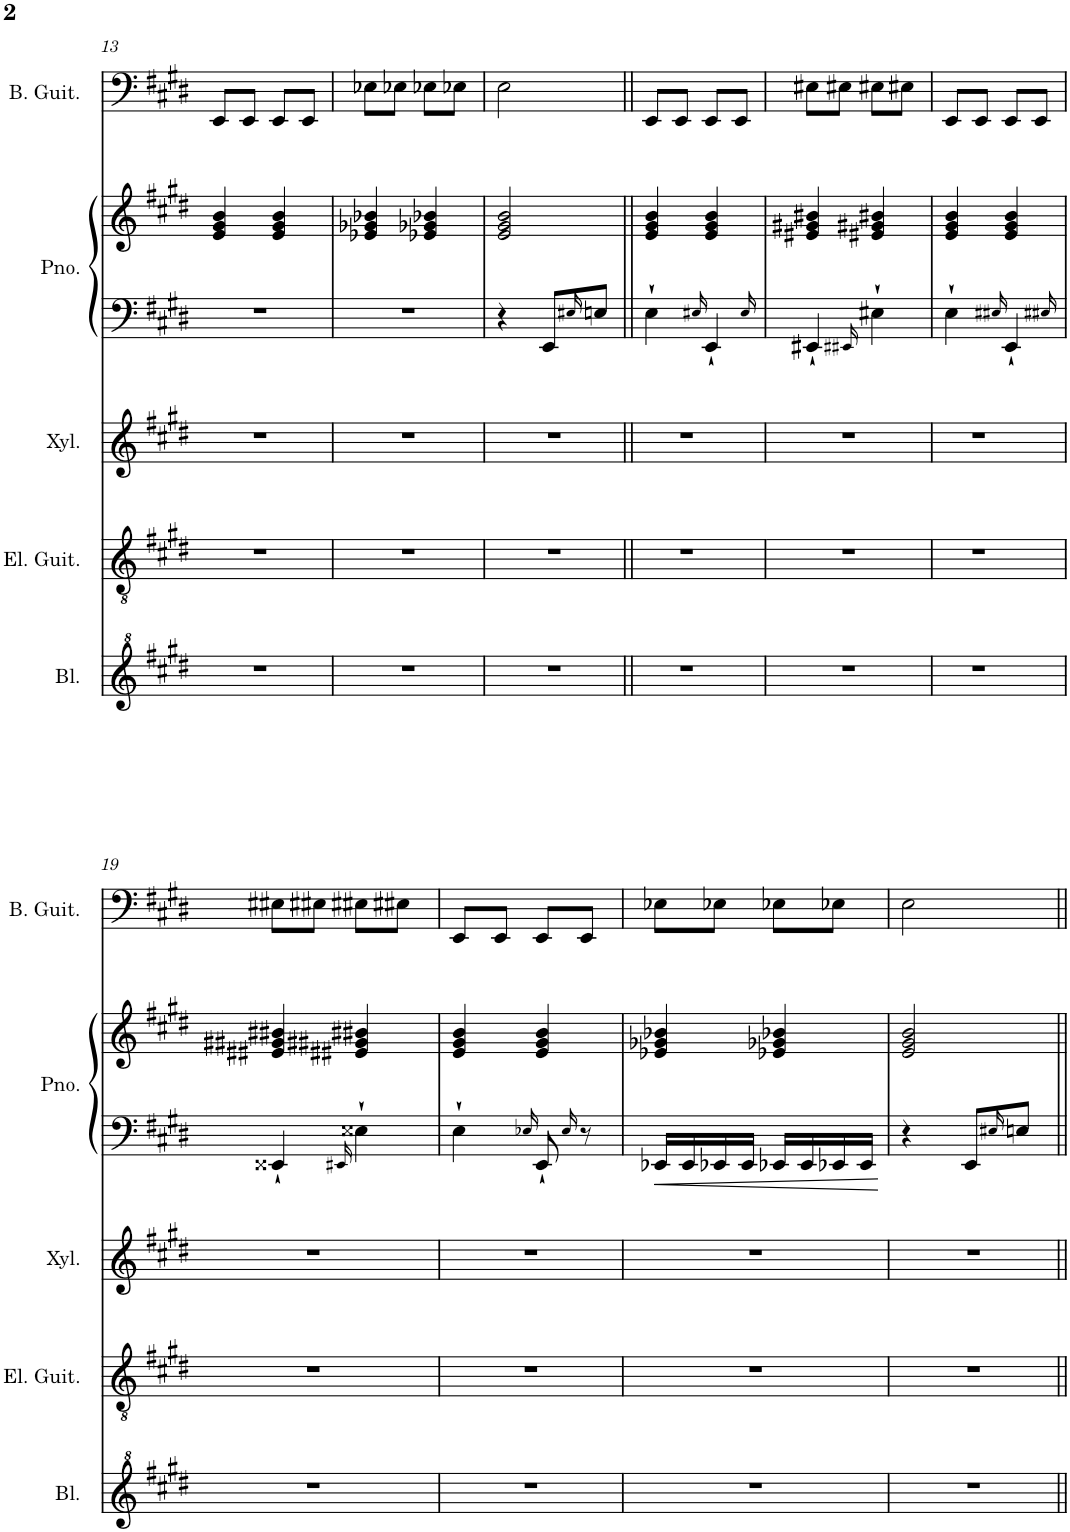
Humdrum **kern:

**kern	**kern	**kern	**kern	**kern	**kern
*part5	*part4	*part3	*part2	*part2	*part1
*staff6	*staff5	*staff4	*staff3	*staff2	*staff1
*I"Bell	*I"Electric Guitar	*I"Xylophone	*I"Piano	*	*I"Bass Guitar
*I'Bl.	*I'El. Guit.	*I'Xyl.	*I'Pno.	*	*I'B. Guit.
!!LO:PB:g=z
*clefG^2	*clefGv2	*clefG2	*clefF4	*clefG2	*clefF4
*	*	*Trd-7c-12	*	*	*Trd7c12
*k[f#c#g#d#]	*k[f#c#g#d#]	*k[f#c#g#d#]	*k[f#c#g#d#]	*k[f#c#g#d#]	*k[f#c#g#d#]
*M2/4	*M2/4	*M2/4	*M2/4	*M2/4	*M2/4
=13	=13	=13	=13	=13	=13
2r	2r	2r	2r	4e/ 4g#/ 4b/	8EE/L
.	.	.	.	.	8EE/J
.	.	.	.	4e/ 4g#/ 4b/	8EE/L
.	.	.	.	.	8EE/J
=14	=14	=14	=14	=14	=14
2r	2r	2r	2r	4e-X/ 4g-X/ 4b-X/	8E-X\L
.	.	.	.	.	8E-X\J
.	.	.	.	4e-X/ 4g-X/ 4b-X/	8E-X\L
.	.	.	.	.	8E-X\J
=15	=15	=15	=15	=15	=15
2r	2r	2r	4r	2e/ 2g#/ 2b/	2E\
.	.	.	8EE/L	.	.
.	.	.	16qE#X/	.	.
.	.	.	8En/J	.	.
=16||	=16||	=16||	=16||	=16||	=16||
2r	2r	2r	4E`\	4e/ 4g#/ 4b/	8EE/L
.	.	.	.	.	8EE/J
.	.	.	16qE#X/	.	.
.	.	.	4EE`/	4e/ 4g#/ 4b/	8EE/L
.	.	.	.	.	8EE/J
.	.	.	16qE#/	.	.
=17	=17	=17	=17	=17	=17
2r	2r	2r	4EE#X`/	4e#X/ 4g#X/ 4b#X/	8E#X\L
.	.	.	.	.	8E#X\J
.	.	.	16qEE##X/	.	.
.	.	.	4E#X`\	4e#X/ 4g#X/ 4b#X/	8E#X\L
.	.	.	.	.	8E#X\J
=18	=18	=18	=18	=18	=18
2r	2r	2r	4E`\	4e/ 4g#/ 4b/	8EE/L
.	.	.	.	.	8EE/J
.	.	.	16qE##X/	.	.
.	.	.	4EE`/	4e/ 4g#/ 4b/	8EE/L
.	.	.	.	.	8EE/J
.	.	.	16qE##X/	.	.
!!LO:LB:g=z
=19	=19	=19	=19	=19	=19
2r	2r	2r	4EE##X`/	4e##X/ 4g##X/ 4b##X/	8E##X\L
.	.	.	.	.	8E##X\J
.	.	.	16qEE#X/	.	.
.	.	.	4E##X`\	4e##X/ 4g##X/ 4b##X/	8E##X\L
.	.	.	.	.	8E##X\J
=20	=20	=20	=20	=20	=20
2r	2r	2r	4E`\	4e/ 4g#/ 4b/	8EE/L
.	.	.	.	.	8EE/J
.	.	.	16qE-X/	.	.
.	.	.	8EE`/	4e/ 4g#/ 4b/	8EE/L
.	.	.	16qE-/	.	.
.	.	.	8r	.	8EE/J
=21	=21	=21	=21	=21	=21
2r	2r	2r	16EE-X/LL	4e-X/ 4g-X/ 4b-X/	8E-X\L
.	.	.	16EE-/	.	.
.	.	.	16EE-X/	.	8E-X\J
.	.	.	16EE-/JJ	.	.
.	.	.	16EE-X/LL	4e-X/ 4g-X/ 4b-X/	8E-X\L
.	.	.	16EE-/	.	.
.	.	.	16EE-X/	.	8E-X\J
.	.	.	16EE-/JJ	.	.
=22	=22	=22	=22	=22	=22
2r	2r	2r	4r	2e/ 2g#/ 2b/	2E\
.	.	.	8EE/L	.	.
.	.	.	16qE#X/	.	.
.	.	.	8En/J	.	.
=||	=||	=||	=||	=||	=||
*-	*-	*-	*-	*-	*-
